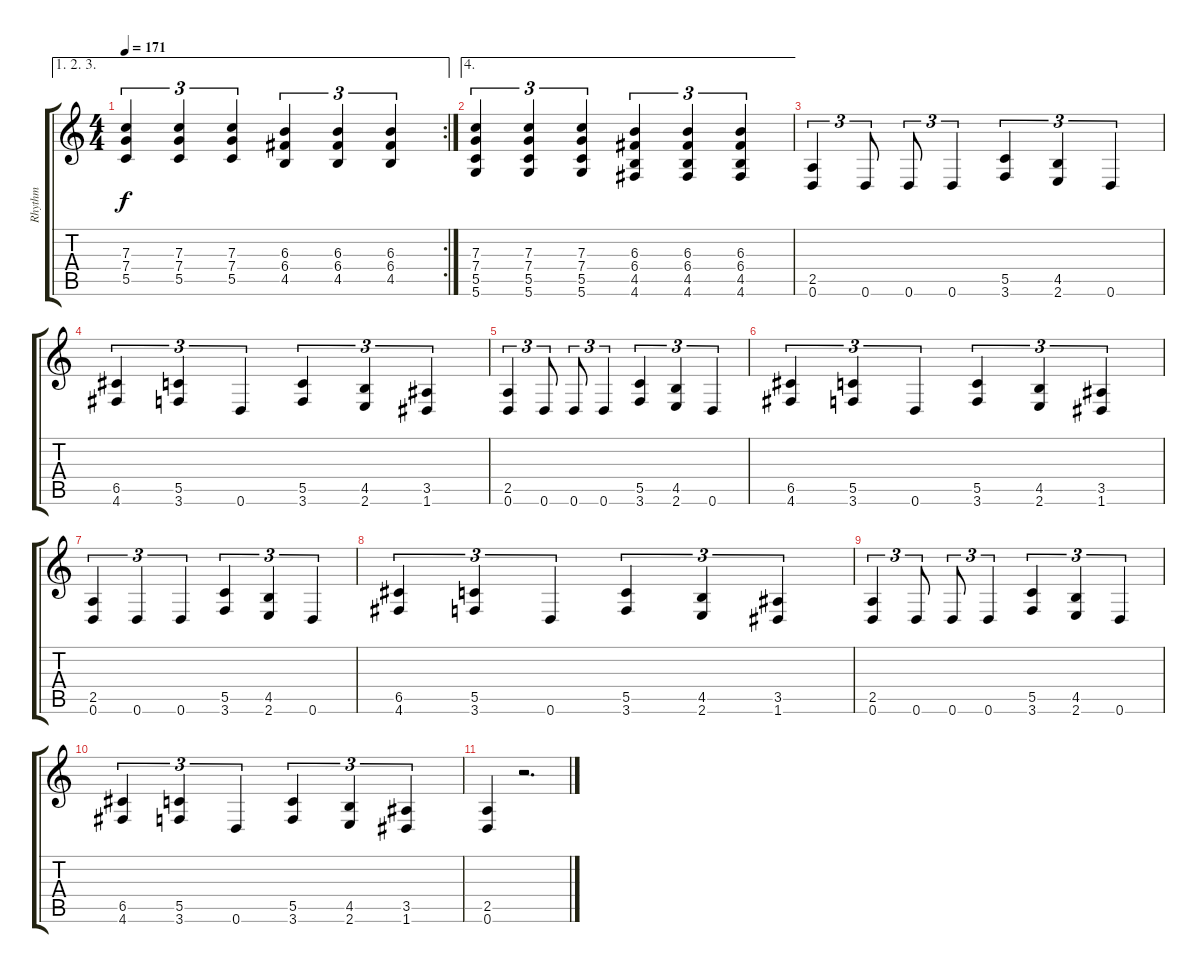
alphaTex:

\track ("Rhythm" "Rhythm") {instrument distortionguitar}
\staff {score tabs}
\tuning (D4 A3 F3 C3 G2 D2) {hide}
\ae (1 2 3)
\rc 2
\ts (4 4)
\tempo 171
\clef g2
\ks c
(7.3 7.4 5.5).4{tu (3 2) dy f} (7.3 7.4 5.5).4{tu (3 2)} (7.3 7.4 5.5).4{tu (3 2)} (6.3 6.4 4.5).4{tu (3 2)} (6.3 6.4 4.5).4{tu (3 2)} (6.3 6.4 4.5).4{tu (3 2)} |
\ae 4
(7.3 7.4 5.5 5.6).4{tu (3 2)} (7.3 7.4 5.5 5.6).4{tu (3 2)} (7.3 7.4 5.5 5.6).4{tu (3 2)} (6.3 6.4 4.5 4.6).4{tu (3 2)} (6.3 6.4 4.5 4.6).4{tu (3 2)} (6.3 6.4 4.5 4.6).4{tu (3 2)} |
(2.5 0.6).4{tu (3 2)} 0.6.8{tu (3 2)} 0.6.8{tu (3 2)} 0.6.4{tu (3 2)} (5.5 3.6).4{tu (3 2)} (4.5 2.6).4{tu (3 2)} 0.6.4{tu (3 2)} |
(6.5 4.6).4{tu (3 2)} (5.5 3.6).4{tu (3 2)} 0.6.4{tu (3 2)} (5.5 3.6).4{tu (3 2)} (4.5 2.6).4{tu (3 2)} (3.5 1.6).4{tu (3 2)} |
(2.5 0.6).4{tu (3 2)} 0.6.8{tu (3 2)} 0.6.8{tu (3 2)} 0.6.4{tu (3 2)} (5.5 3.6).4{tu (3 2)} (4.5 2.6).4{tu (3 2)} 0.6.4{tu (3 2)} |
(6.5 4.6).4{tu (3 2)} (5.5 3.6).4{tu (3 2)} 0.6.4{tu (3 2)} (5.5 3.6).4{tu (3 2)} (4.5 2.6).4{tu (3 2)} (3.5 1.6).4{tu (3 2)} |
(2.5 0.6).4{tu (3 2)} 0.6.4{tu (3 2)} 0.6.4{tu (3 2)} (5.5 3.6).4{tu (3 2)} (4.5 2.6).4{tu (3 2)} 0.6.4{tu (3 2)} |
(6.5 4.6).4{tu (3 2)} (5.5 3.6).4{tu (3 2)} 0.6.4{tu (3 2)} (5.5 3.6).4{tu (3 2)} (4.5 2.6).4{tu (3 2)} (3.5 1.6).4{tu (3 2)} |
(2.5 0.6).4{tu (3 2)} 0.6.8{tu (3 2)} 0.6.8{tu (3 2)} 0.6.4{tu (3 2)} (5.5 3.6).4{tu (3 2)} (4.5 2.6).4{tu (3 2)} 0.6.4{tu (3 2)} |
(6.5 4.6).4{tu (3 2)} (5.5 3.6).4{tu (3 2)} 0.6.4{tu (3 2)} (5.5 3.6).4{tu (3 2)} (4.5 2.6).4{tu (3 2)} (3.5 1.6).4{tu (3 2)} |
(2.5 0.6).4 r.2{d}
